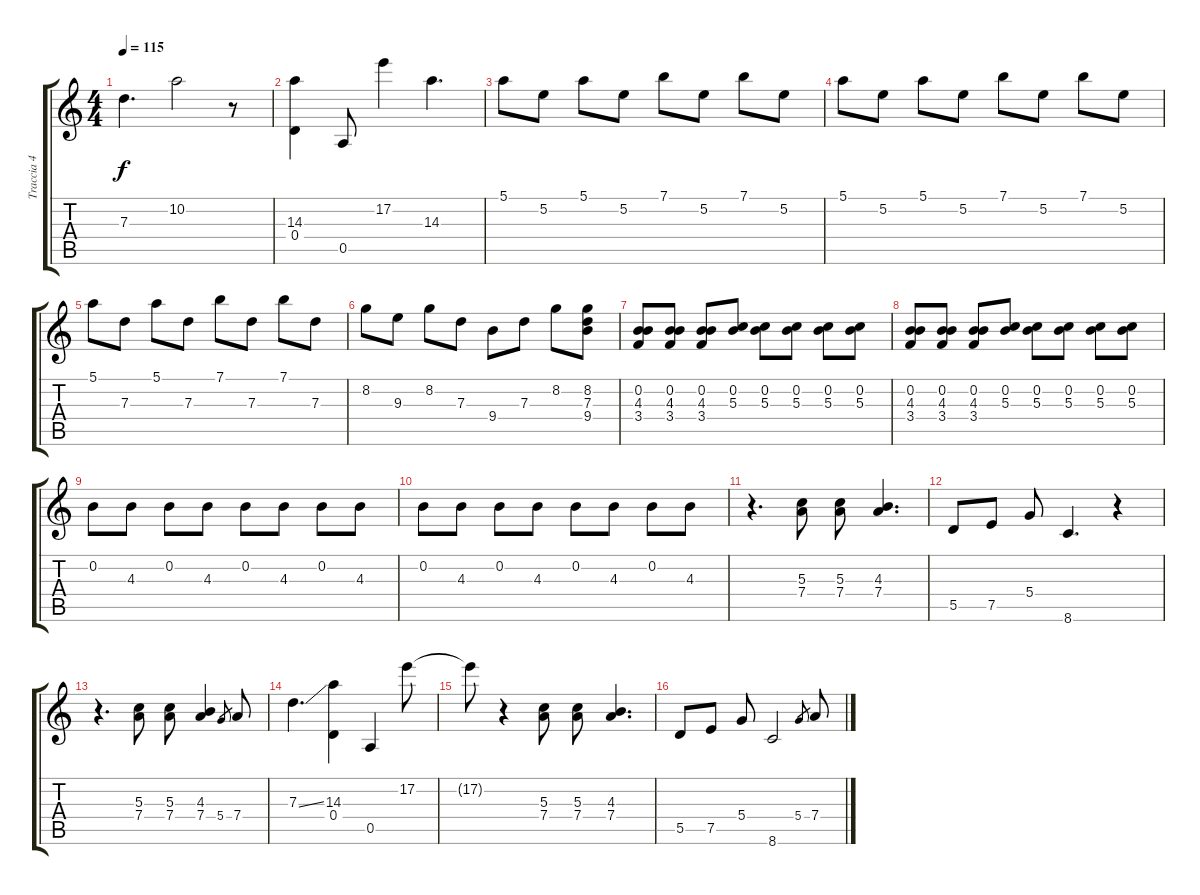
\track ("Traccia 4" "Traccia 4") {instrument overdrivenguitar}
\staff {score tabs}
\tuning (E4 B3 G3 D3 A2 E2) {hide}
\ts (4 4)
\tempo 115
\clef g2
\ks c
7.3.4{d dy f} 10.2.2 r.8 |
(14.3 0.4).4 0.5.8 17.2.4 14.3.4{d} |
5.1.8 5.2.8 5.1.8 5.2.8 7.1.8 5.2.8 7.1.8 5.2.8 |
5.1.8 5.2.8 5.1.8 5.2.8 7.1.8 5.2.8 7.1.8 5.2.8 |
5.1.8 7.3.8 5.1.8 7.3.8 7.1.8 7.3.8 7.1.8 7.3.8 |
8.2.8 9.3.8 8.2.8 7.3.8 9.4.8 7.3.8 8.2.8 (8.2 7.3 9.4).8 |
(0.2 4.3 3.4).8 (0.2 4.3 3.4).8 (0.2 4.3 3.4).8 (0.2 5.3).8 (0.2 5.3).8 (0.2 5.3).8 (0.2 5.3).8 (0.2 5.3).8 |
(0.2 4.3 3.4).8 (0.2 4.3 3.4).8 (0.2 4.3 3.4).8 (0.2 5.3).8 (0.2 5.3).8 (0.2 5.3).8 (0.2 5.3).8 (0.2 5.3).8 |
0.2.8 4.3.8 0.2.8 4.3.8 0.2.8 4.3.8 0.2.8 4.3.8 |
0.2.8 4.3.8 0.2.8 4.3.8 0.2.8 4.3.8 0.2.8 4.3.8 |
r.4{d} (5.3 7.4).8 (5.3 7.4).8 (4.3 7.4).4{d} |
5.5.8 7.5.8 5.4.8 8.6.4{d} r.4 |
r.4{d} (5.3 7.4).8 (5.3 7.4).8 (4.3 7.4).4 5.4.8{gr} 7.4.8 |
7.3{ss}.4{d} (14.3 0.4).4 0.5.4 17.2.8 |
17.2{t}.8 r.4 (5.3 7.4).8 (5.3 7.4).8 (4.3 7.4).4{d} |
5.5.8 7.5.8 5.4.8 8.6.2 5.4.8{gr} 7.4.8
